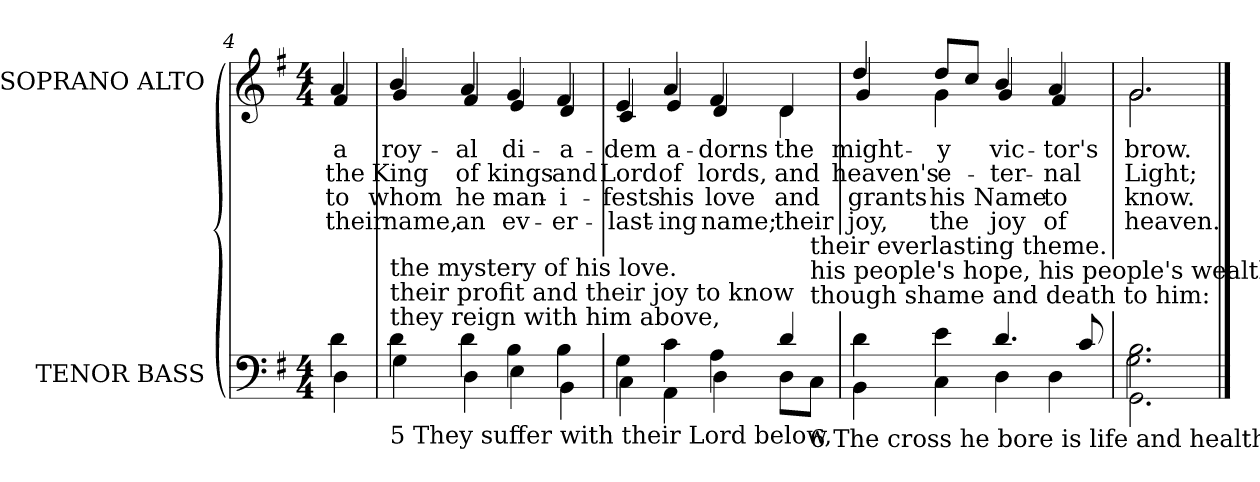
**kern	**kern	**text	**text	**text	**text
*part2	*part1	*part1	*part1	*part1	*part1
*staff2	*staff1	*staff1	*staff1	*staff1	*staff1
*I"TENOR BASS	*I"SOPRANO ALTO	*	*	*	*
*I'T. B.	*I'S. A.	*	*	*	*
!!LO:LB:g=z
*clefF4	*clefG2	*	*	*	*
*k[f#]	*k[f#]	*	*	*	*
*G:	*G:	*	*	*	*
*M4/4	*M4/4	*	*	*	*
=4	=4	=4	=4	=4	=4
*^	*	*	*	*	*
!	!	!	!LO:LY:b:color=#000000	!LO:LY:b:color=#000000	!LO:LY:b:color=#000000	!LO:LY:b:color=#000000
*	*	*^	*	*	*	*
4di\	4Di\	4ai/	4f#i/	a	the	to	their
=5	=5	=5	=5	=5	=5	=5	=5
!LO:TX:b:t=5 They suffer with their Lord below,	!	!	!	!	!	!	!
!LO:TX:t=they reign with him above,	!	!	!	!	!	!	!
!LO:TX:t=their profit and their joy to know	!	!	!	!	!	!	!
!LO:TX:t=the mystery of his love.	!	!	!	!	!	!	!
!	!	!	!	!LO:LY:b:color=#000000	!LO:LY:b:color=#000000	!LO:LY:b:color=#000000	!LO:LY:b:color=#000000
4di\	4Gi\	4bi/	4gi/	roy-	King	whom	name,
!	!	!	!	!LO:LY:b:color=#000000	!LO:LY:b:color=#000000	!LO:LY:b:color=#000000	!LO:LY:b:color=#000000
4di\	4Di\	4ai/	4f#i/	-al	of	he	an
!	!	!	!	!LO:LY:b:color=#000000	!LO:LY:b:color=#000000	!LO:LY:b:color=#000000	!LO:LY:b:color=#000000
4Bi\	4Ei\	4gi/	4ei/	di-	kings	man-	ev-
!	!	!	!	!LO:LY:b:color=#000000	!LO:LY:b:color=#000000	!LO:LY:b:color=#000000	!LO:LY:b:color=#000000
4Bi\	4BBi\	4f#i/	4di/	-a-	and	-i-	-er-
=6	=6	=6	=6	=6	=6	=6	=6
!	!	!	!	!LO:LY:b:color=#000000	!LO:LY:b:color=#000000	!LO:LY:b:color=#000000	!LO:LY:b:color=#000000
4Gi\	4Ci\	4ei/	4ci/	-dem	Lord	-fests	-last-
!	!	!	!	!LO:LY:b:color=#000000	!LO:LY:b:color=#000000	!LO:LY:b:color=#000000	!LO:LY:b:color=#000000
4ci\	4AAi\	4ai/	4ei/	a-	of	his	-ing
!	!	!	!	!LO:LY:b:color=#000000	!LO:LY:b:color=#000000	!LO:LY:b:color=#000000	!LO:LY:b:color=#000000
4Ai\	4Di\	4f#i/	4di/	-dorns	lords,	love	name;
!	!	!	!	!LO:LY:b:color=#000000	!LO:LY:b:color=#000000	!LO:LY:b:color=#000000	!LO:LY:b:color=#000000
4di/	8Di\L	4di/	4di\	the	and	and	their
!	!LO:TX:b:t=6 The cross he bore is life and health,	!	!	!	!	!	!
!	!LO:TX:t=though shame and death to him&colon;	!	!	!	!	!	!
!	!LO:TX:t=his people's hope, his people's wealth,	!	!	!	!	!	!
!	!LO:TX:t=their everlasting theme.	!	!	!	!	!	!
.	8Ci\J	.	.	.	.	.	.
=7	=7	=7	=7	=7	=7	=7	=7
!	!	!	!	!LO:LY:b:color=#000000	!LO:LY:b:color=#000000	!LO:LY:b:color=#000000	!LO:LY:b:color=#000000
4di\	4BBi\	4ddi/	4gi/	might-	heaven's	grants	joy,
!	!	!	!	!LO:LY:b:color=#000000	!LO:LY:b:color=#000000	!LO:LY:b:color=#000000	!LO:LY:b:color=#000000
4ei\	4Ci\	8ddi/L	4gi\	-y	e-	his	the
.	.	8cci/J	.	.	.	.	.
!	!	!	!	!LO:LY:b:color=#000000	!LO:LY:b:color=#000000	!LO:LY:b:color=#000000	!LO:LY:b:color=#000000
4.di/	4Di\	4bi/	4gi/	vic-	-ter-	Name	joy
!	!	!	!	!LO:LY:b:color=#000000	!LO:LY:b:color=#000000	!LO:LY:b:color=#000000	!LO:LY:b:color=#000000
.	4Di\	4ai/	4f#i/	-tor's	-nal	to	of
8ci/	.	.	.	.	.	.	.
=8	=8	=8	=8	=8	=8	=8	=8
*	*^	*	*	*	*	*	*
!	!	!	!	!	!LO:LY:b:color=#000000	!LO:LY:b:color=#000000	!LO:LY:b:color=#000000	!LO:LY:b:color=#000000
2.GGi\	2.Bi\	2.Gi\	2.gi/	2.gi\	brow.	Light;	know.	heaven.
*v	*v	*v	*	*	*	*	*	*
*	*v	*v	*	*	*	*
==	==	==	==	==	==
*-	*-	*-	*-	*-	*-
